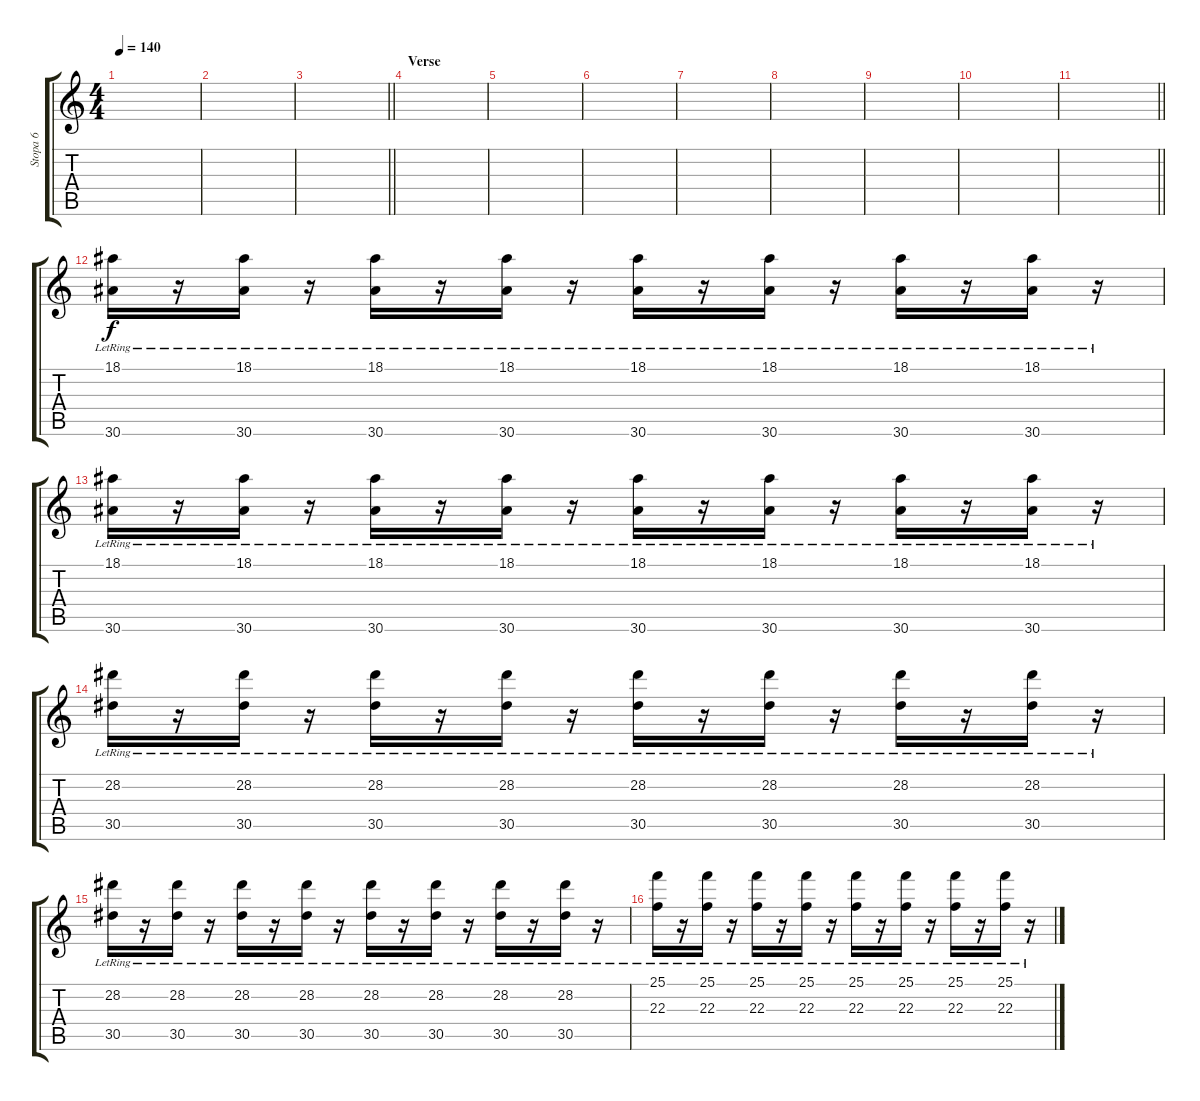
\track ("Stopa 6" "Stopa 6") {instrument acousticgrandpiano}
\staff {score tabs}
\tuning (E4 B3 G3 D3 A2 E2) {hide}
\ts (4 4)
\tempo 140
\clef g2
\ks c
|
|
\barLineRight lightlight
|
\section ("" "Verse")
|
|
|
|
|
|
|
\barLineRight lightlight
|
(18.1{lr} 30.6{lr}).16 r.16 (18.1{lr} 30.6{lr}).16 r.16 (18.1{lr} 30.6{lr}).16 r.16 (18.1{lr} 30.6{lr}).16 r.16 (18.1{lr} 30.6{lr}).16 r.16 (18.1{lr} 30.6{lr}).16 r.16 (18.1{lr} 30.6{lr}).16 r.16 (18.1{lr} 30.6{lr}).16 r.16 |
(18.1{lr} 30.6{lr}).16 r.16 (18.1{lr} 30.6{lr}).16 r.16 (18.1{lr} 30.6{lr}).16 r.16 (18.1{lr} 30.6{lr}).16 r.16 (18.1{lr} 30.6{lr}).16 r.16 (18.1{lr} 30.6{lr}).16 r.16 (18.1{lr} 30.6{lr}).16 r.16 (18.1{lr} 30.6{lr}).16 r.16 |
(28.2{lr} 30.5{lr}).16 r.16 (28.2{lr} 30.5{lr}).16 r.16 (28.2{lr} 30.5{lr}).16 r.16 (28.2{lr} 30.5{lr}).16 r.16 (28.2{lr} 30.5{lr}).16 r.16 (28.2{lr} 30.5{lr}).16 r.16 (28.2{lr} 30.5{lr}).16 r.16 (28.2{lr} 30.5{lr}).16 r.16 |
(28.2{lr} 30.5{lr}).16 r.16 (28.2{lr} 30.5{lr}).16 r.16 (28.2{lr} 30.5{lr}).16 r.16 (28.2{lr} 30.5{lr}).16 r.16 (28.2{lr} 30.5{lr}).16 r.16 (28.2{lr} 30.5{lr}).16 r.16 (28.2{lr} 30.5{lr}).16 r.16 (28.2{lr} 30.5{lr}).16 r.16 |
(25.1{lr} 22.3{lr}).16 r.16 (25.1{lr} 22.3{lr}).16 r.16 (25.1{lr} 22.3{lr}).16 r.16 (25.1{lr} 22.3{lr}).16 r.16 (25.1{lr} 22.3{lr}).16 r.16 (25.1{lr} 22.3{lr}).16 r.16 (25.1{lr} 22.3{lr}).16 r.16 (25.1{lr} 22.3{lr}).16 r.16
